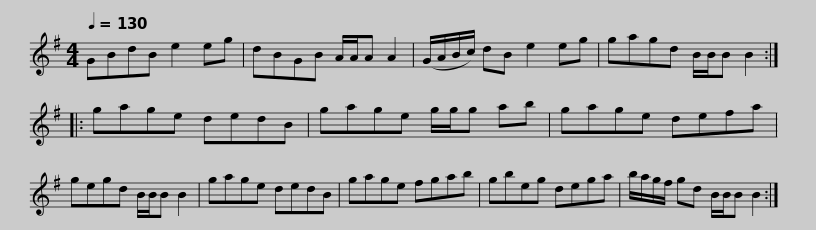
X:1
L:1/8
Q:1/4=130
M:4/4
I:linebreak $
K:G
V:1 treble
V:1
 GBdB e2 eg | dBGB A/A/A A2 | (G/A/B/c/) dB e2 eg | gagd B/B/B B2 :: gage dedB |$ %5
 gage g/g/g ab | gage defa | gegd B/B/B B2 | gage dedB | gage fgab |$ %10
 gbeg dega | b/a/g/f/ gd B/B/B B2 :| %12
